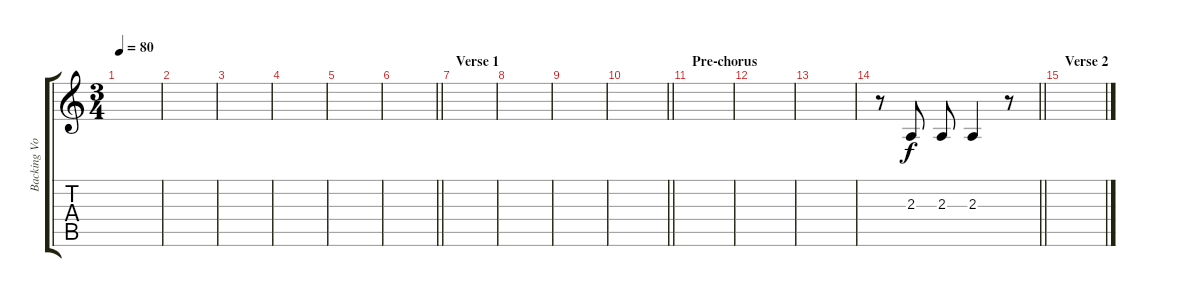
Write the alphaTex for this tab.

\track ("Backing Vocals" "Backing Vo") {instrument clarinet}
\staff {score tabs}
\tuning (E4 B3 G3 D3 A2 E2) {hide}
\ts (3 4)
\tempo 80
\clef g2
\ks c
|
|
|
|
|
\barLineRight lightlight
|
\section ("" "Verse 1")
|
|
|
\barLineRight lightlight
|
\section ("" "Pre-chorus")
|
|
|
\barLineRight lightlight
r.8 2.3.8 2.3.8 2.3.4 r.8 |
\section ("" "Verse 2")
